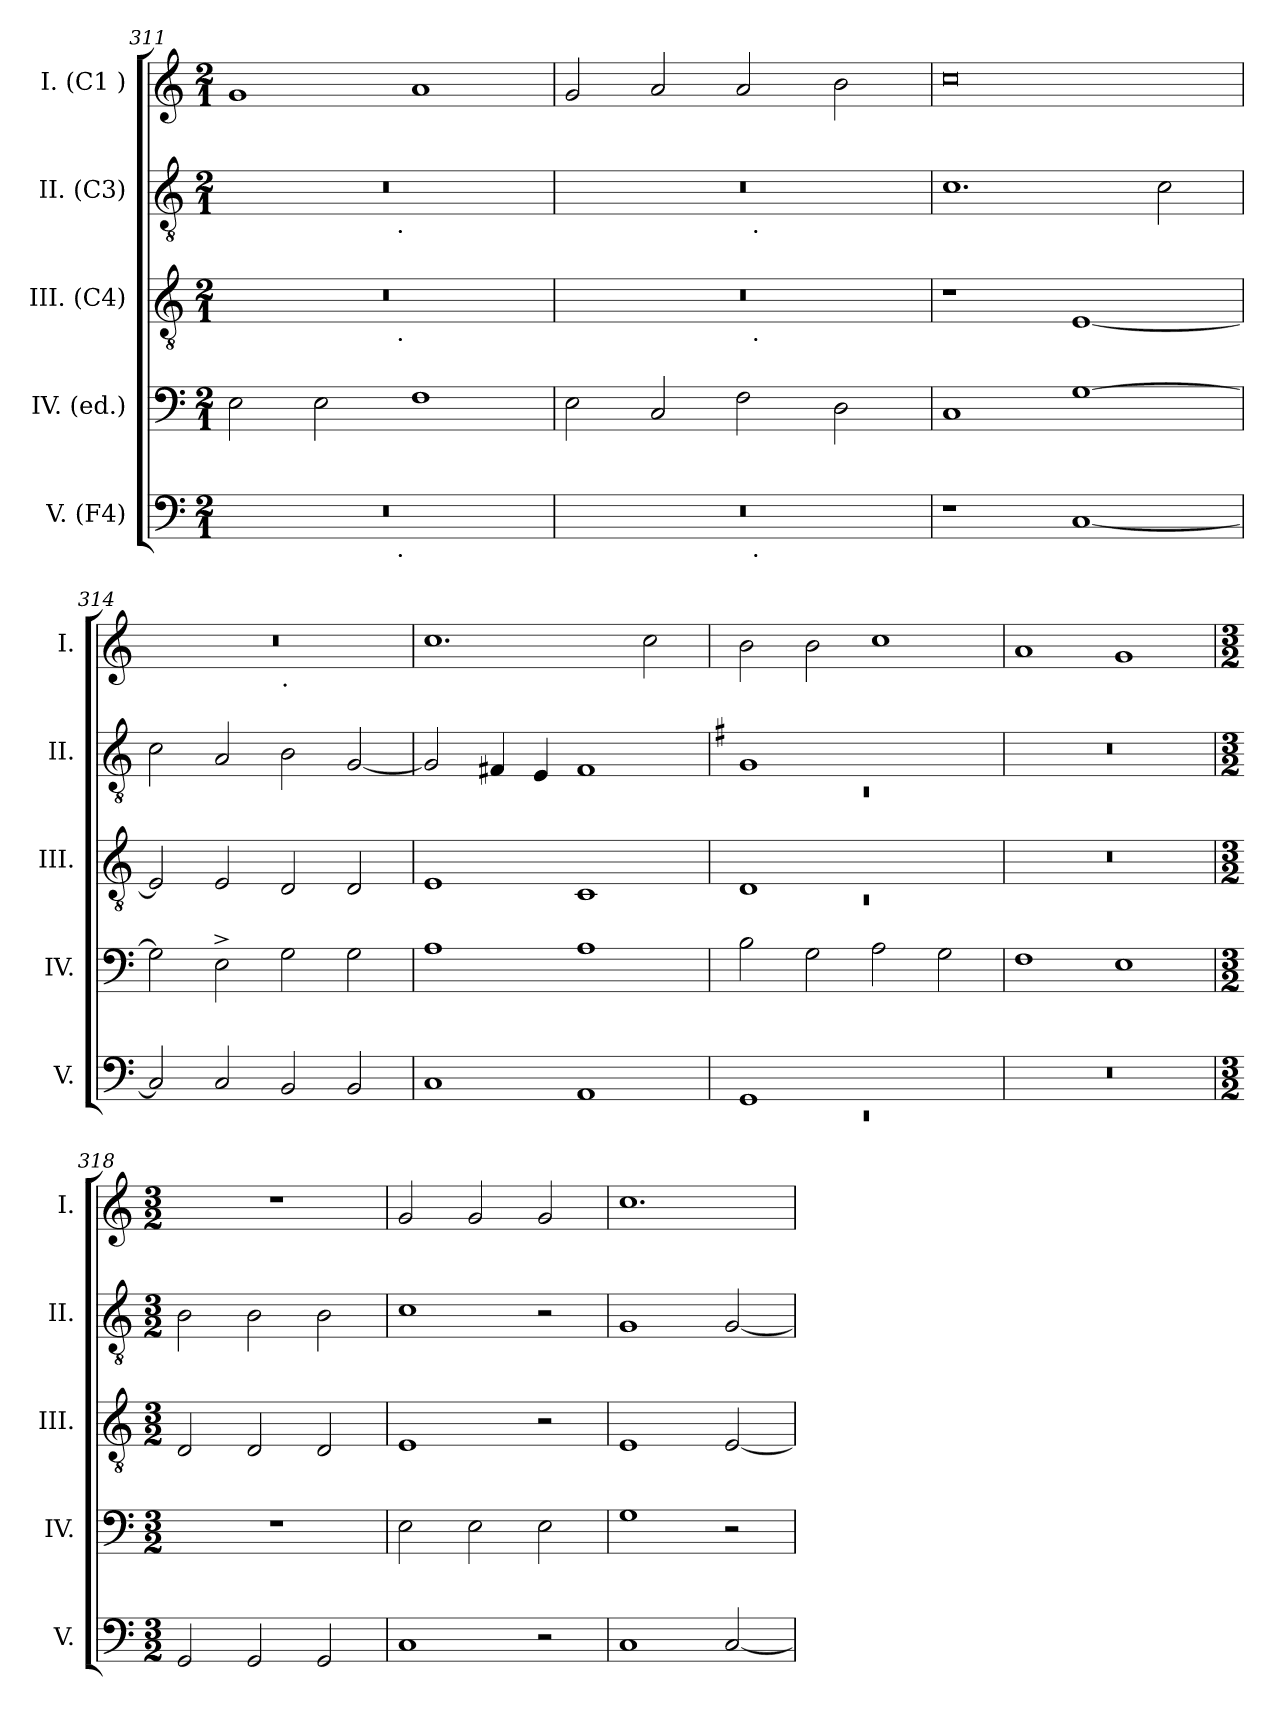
**kern	**kern	**kern	**kern	**kern
*part5	*part4	*part3	*part2	*part1
*staff5	*staff4	*staff3	*staff2	*staff1
*I"V. (F4)	*I"IV. (ed.)	*I"III. (C4)	*I"II. (C3)	*I"I. (C1 )
*I'V.	*I'IV.	*I'III.	*I'II.	*I'I.
*clefF4	*clefF4	*clefGv2	*clefGv2	*clefG2
*k[]	*k[]	*k[]	*k[]	*k[]
*C:	*C:	*C:	*C:	*C:
*M2/1	*M2/1	*M2/1	*M2/1	*M2/1
=311	=311	=311	=311	=311
*^	*	*^	*^	*
0r	2ryy	2E\	0r	2ryy	0r	2ryy	1g
.	4...ryy	2E\	.	4...ryy	.	4...ryy	.
!	!	!	!	!	!	!LO:TX:b:t=.	!
!	!	!	!	!LO:TX:b:t=.	!	!	!
!	!LO:TX:b:t=.	!	!	!	!	!	!
.	1ryy	.	.	1ryy	.	1ryy	.
.	.	1F	.	.	.	.	1a
.	32ryy	.	.	32ryy	.	32ryy	.
!!LO:LB:g=z
=312	=312	=312	=312	=312	=312	=312	=312
0r	1ryy	2E\	0r	1ryy	0r	1ryy	2g/
.	.	2C/	.	.	.	.	2a/
.	32ryy	2F\	.	32ryy	.	32ryy	2a/
!	!	!	!	!	!	!LO:TX:b:t=.	!
!	!	!	!	!LO:TX:b:t=.	!	!	!
!	!LO:TX:b:t=.	!	!	!	!	!	!
.	2ryy	.	.	2ryy	.	2ryy	.
.	.	2D\	.	.	.	.	2b\
.	4...ryy	.	.	4...ryy	.	4...ryy	.
*	*	*	*v	*v	*	*	*
*v	*v	*	*	*v	*v	*
=313	=313	=313	=313	=313
1r	1C	1r	1.c	0cc
[<1C	[>1G	[<1E	.	.
.	.	.	2c\	.
=314	=314	=314	=314	=314
*	*	*	*	*^
2C/]	2G\]	2E/]	2c\	0r	1ryy
2C/	2E^>\	2E/	2A/	.	.
!	!	!	!	!	!LO:TX:b:t=.
2BB/	2G\	2D/	2B\	.	1ryy
2BB/	2G\	2D/	[<2G/	.	.
*	*	*	*	*v	*v
=315	=315	=315	=315	=315
1C	1A	1E	2G/]	1.cc
.	.	.	4F#/	.
.	.	.	4E/	.
1AA	1A	1C	1F#	.
.	.	.	.	2cc\
=316	=316	=316	=316	=316
*	*	*	*k[f#]	*
*	*	*	*G:	*
*^	*	*^	*^	*
!	!LO:N:vis=1	!	!	!LO:N:vis=1	!	!LO:N:vis=1	!
1GG	0rEE	2B\	1D	0rC	1G	0rC	2b\
.	.	2G\	.	.	.	.	2b\
1ryy	.	2A\	1ryy	.	1ryy	.	1cc
.	.	2G\	.	.	.	.	.
*	*	*	*v	*v	*	*	*
*v	*v	*	*	*v	*v	*
=317	=317	=317	=317	=317
0r	1F	0r	0r	1a
.	1E	.	.	1g
!!LO:LB:g=z
=318	=318	=318	=318	=318
*	*	*	*k[]	*
*	*	*	*C:	*
*M3/2	*M3/2	*M3/2	*M3/2	*M3/2
!	!LO:N:vis=1	!	!	!LO:N:vis=1
2GG/	1.r	2D/	2B\	1.r
2GG/	.	2D/	2B\	.
2GG/	.	2D/	2B\	.
=319	=319	=319	=319	=319
1C	2E\	1E	1c	2g/
.	2E\	.	.	2g/
2r	2E\	2r	2r	2g/
=320	=320	=320	=320	=320
1C	1G	1E	1G	1.cc
[<2C/	2r	[<2E/	[<2G/	.
=	=	=	=	=
*-	*-	*-	*-	*-
